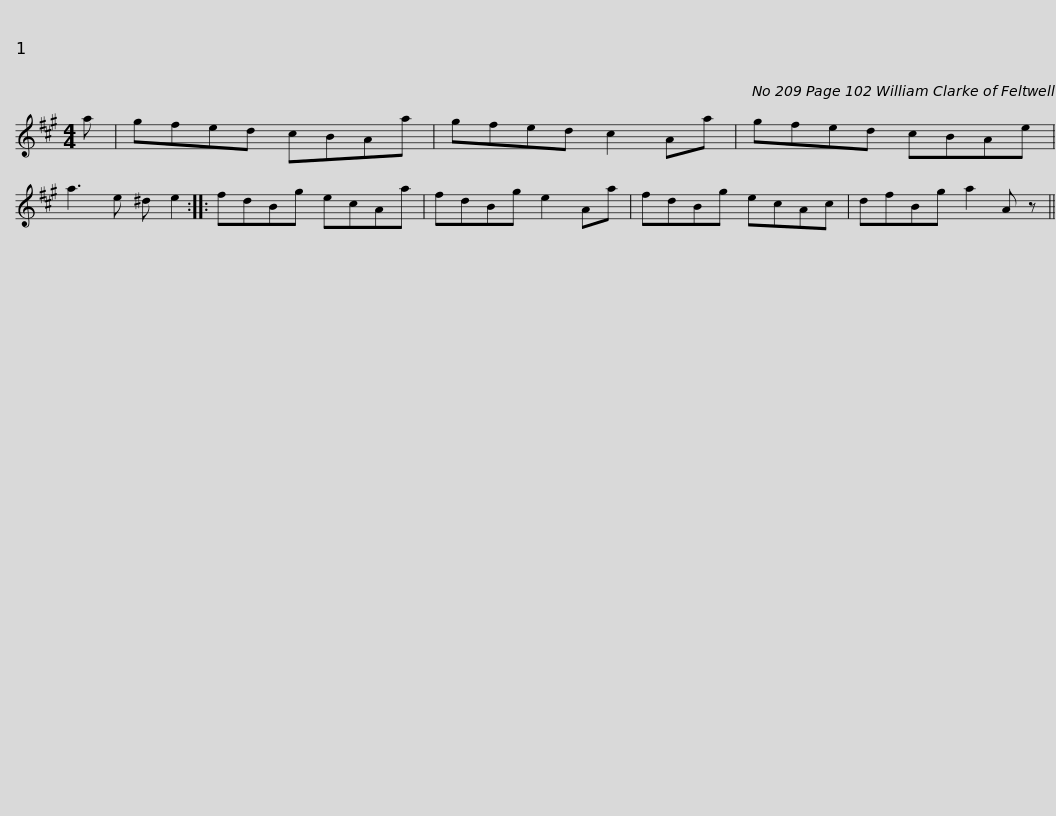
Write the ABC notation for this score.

X:1
L:1/8
M:4/4
I:linebreak $
K:A
V:1 treble
V:1
 a | gfed cBAa | gfed c2 Aa | gfed cBAe | a3 e ^d e2 :: %5
 fdBg ecAa |$ fdBg e2 Aa | fdBg ecAc | dfBg a2 A z || %9
